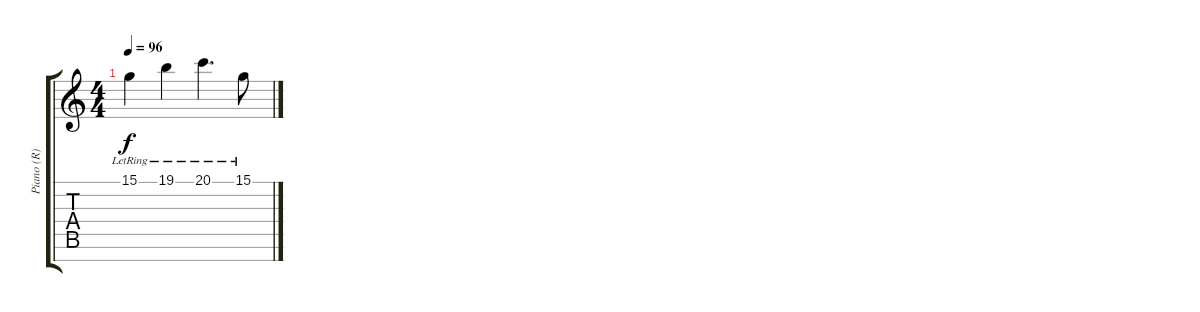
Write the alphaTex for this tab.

\track ("Piano (R)" "Piano (R)") {instrument acousticgrandpiano}
\staff {score tabs}
\tuning (E4 B3 G3 D3 A2 E2 B1) {hide}
\ts (4 4)
\tempo 96
\clef g2
\ks c
15.1{lr}.4{dy f} 19.1{lr}.4 20.1{lr}.4{d} 15.1{lr}.8
